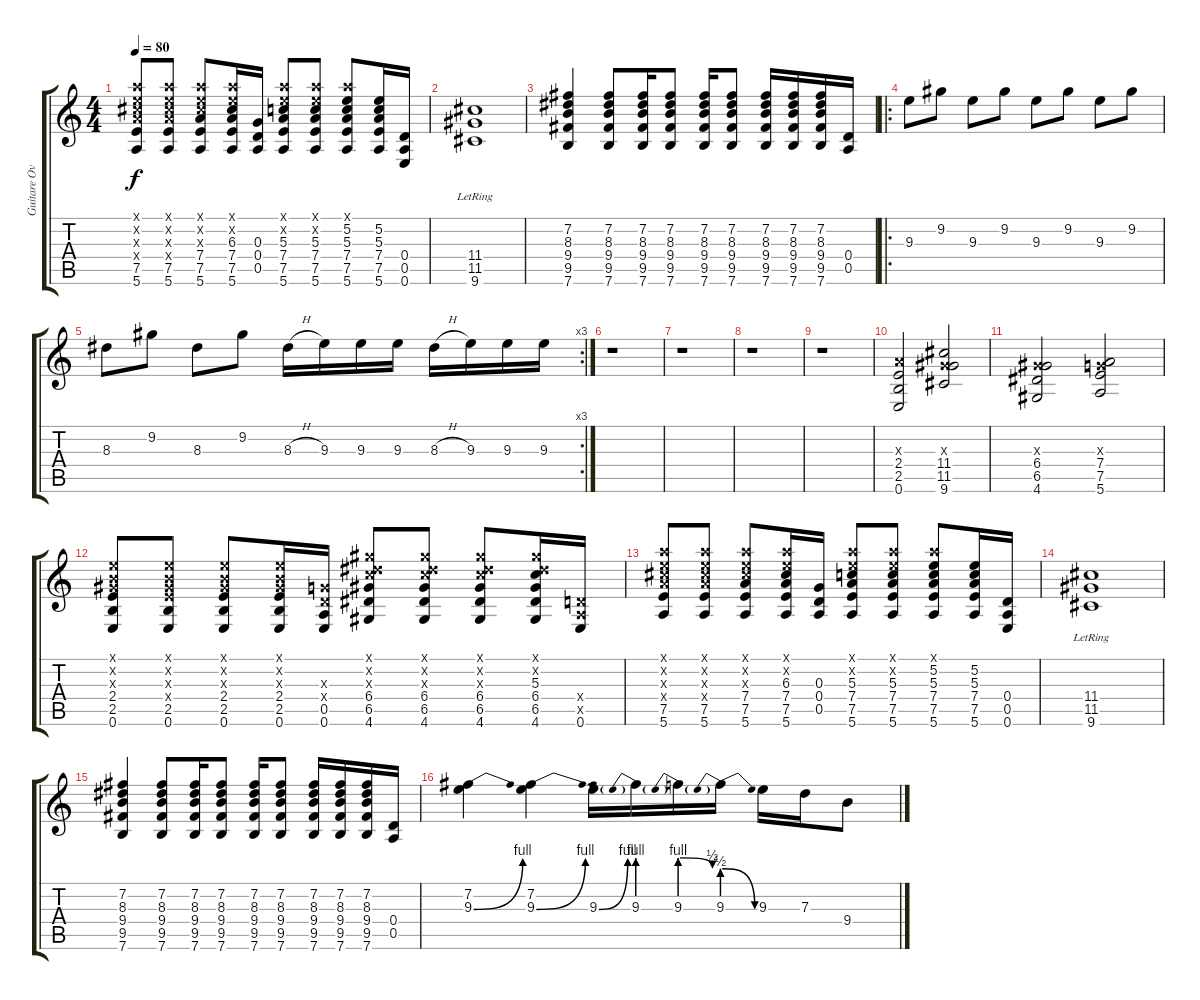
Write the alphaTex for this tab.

\track ("Guitare Overdrive" "Guitare Ov") {instrument distortionguitar}
\staff {score tabs}
\tuning (E4 B3 G3 D3 A2 E2) {hide}
\ts (4 4)
\tempo 80
\clef g2
\ks c
(5.1{x} 5.2{x} 6.3{x} 7.4{x} 7.5 5.6).8{dy f} (5.1{x} 5.2{x} 6.3{x} 7.4{x} 7.5 5.6).8 (5.1{x} 5.2{x} 6.3{x} 7.4 7.5 5.6).8 (5.1{x} 5.2{x} 6.3 7.4 7.5 5.6).16 (0.3 0.4 0.5).16 (5.1{x} 5.2{x} 5.3 7.4 7.5 5.6).8 (5.1{x} 5.2{x} 5.3 7.4 7.5 5.6).8 (5.1{x} 5.2 5.3 7.4 7.5 5.6).8 (5.2 5.3 7.4 7.5 5.6).16 (0.4 0.5 0.6).16 |
(11.4{lr} 11.5{lr} 9.6{lr}).1 |
(7.2 8.3 9.4 9.5 7.6).4 (7.2 8.3 9.4 9.5 7.6).8 (7.2 8.3 9.4 9.5 7.6).16 (7.2 8.3 9.4 9.5 7.6).8 (7.2 8.3 9.4 9.5 7.6).16 (7.2 8.3 9.4 9.5 7.6).8 (7.2 8.3 9.4 9.5 7.6).16 (7.2 8.3 9.4 9.5 7.6).16 (7.2 8.3 9.4 9.5 7.6).16 (0.4 0.5).16 |
\ro
9.3.8 9.2.8 9.3.8 9.2.8 9.3.8 9.2.8 9.3.8 9.2.8 |
\rc 3
8.3.8 9.2.8 8.3.8 9.2.8 8.3{h}.16 9.3.16 9.3.16 9.3.16 8.3{h}.16 9.3.16 9.3.16 9.3.16 |
r.1 |
r.1 |
r.1 |
r.1 |
(2.3{x} 2.4 2.5 0.6).2 (0.3{x} 11.4 11.5 9.6).2 |
(0.3{x} 6.4 6.5 4.6).2 (0.3{x} 7.4 7.5 5.6).2 |
(0.1{x} 0.2{x} 1.3{x} 2.4 2.5 0.6).8 (0.1{x} 0.2{x} 1.3{x} 2.4{x} 2.5 0.6).8 (0.1{x} 0.2{x} 1.3{x} 2.4 2.5 0.6).8 (0.1{x} 0.2{x} 1.3{x} 2.4 2.5 0.6).16 (0.3{x} 0.4{x} 0.5 0.6).16 (4.1{x} 4.2{x} 5.3{x} 6.4 6.5 4.6).8 (4.1{x} 4.2{x} 5.3{x} 6.4 6.5 4.6).8 (4.1{x} 4.2{x} 5.3{x} 6.4 6.5 4.6).8 (4.1{x} 4.2{x} 5.3 6.4 6.5 4.6).16 (0.4{x} 0.5{x} 0.6).16 |
(5.1{x} 5.2{x} 6.3{x} 7.4{x} 7.5 5.6).8 (5.1{x} 5.2{x} 6.3{x} 7.4{x} 7.5 5.6).8 (5.1{x} 5.2{x} 6.3{x} 7.4 7.5 5.6).8 (5.1{x} 5.2{x} 6.3 7.4 7.5 5.6).16 (0.3 0.4 0.5).16 (5.1{x} 5.2{x} 5.3 7.4 7.5 5.6).8 (5.1{x} 5.2{x} 5.3 7.4 7.5 5.6).8 (5.1{x} 5.2 5.3 7.4 7.5 5.6).8 (5.2 5.3 7.4 7.5 5.6).16 (0.4 0.5 0.6).16 |
(11.4{lr} 11.5{lr} 9.6{lr}).1 |
(7.2 8.3 9.4 9.5 7.6).4 (7.2 8.3 9.4 9.5 7.6).8 (7.2 8.3 9.4 9.5 7.6).16 (7.2 8.3 9.4 9.5 7.6).8 (7.2 8.3 9.4 9.5 7.6).16 (7.2 8.3 9.4 9.5 7.6).8 (7.2 8.3 9.4 9.5 7.6).16 (7.2 8.3 9.4 9.5 7.6).16 (7.2 8.3 9.4 9.5 7.6).16 (0.4 0.5).16 |
(7.2 9.3{be (bend 0 0 60 4)}).4 (7.2 9.3{be (bend 0 0 60 4)}).4 9.3{be (bend 0 0 60 4)}.16 9.3{be (prebend 0 4 60 4)}.16 9.3{be (prebendrelease 0 4 60 2)}.16 9.3{be (prebendrelease 0 2 60 0)}.16 9.3.16 7.3.16 9.4.8
